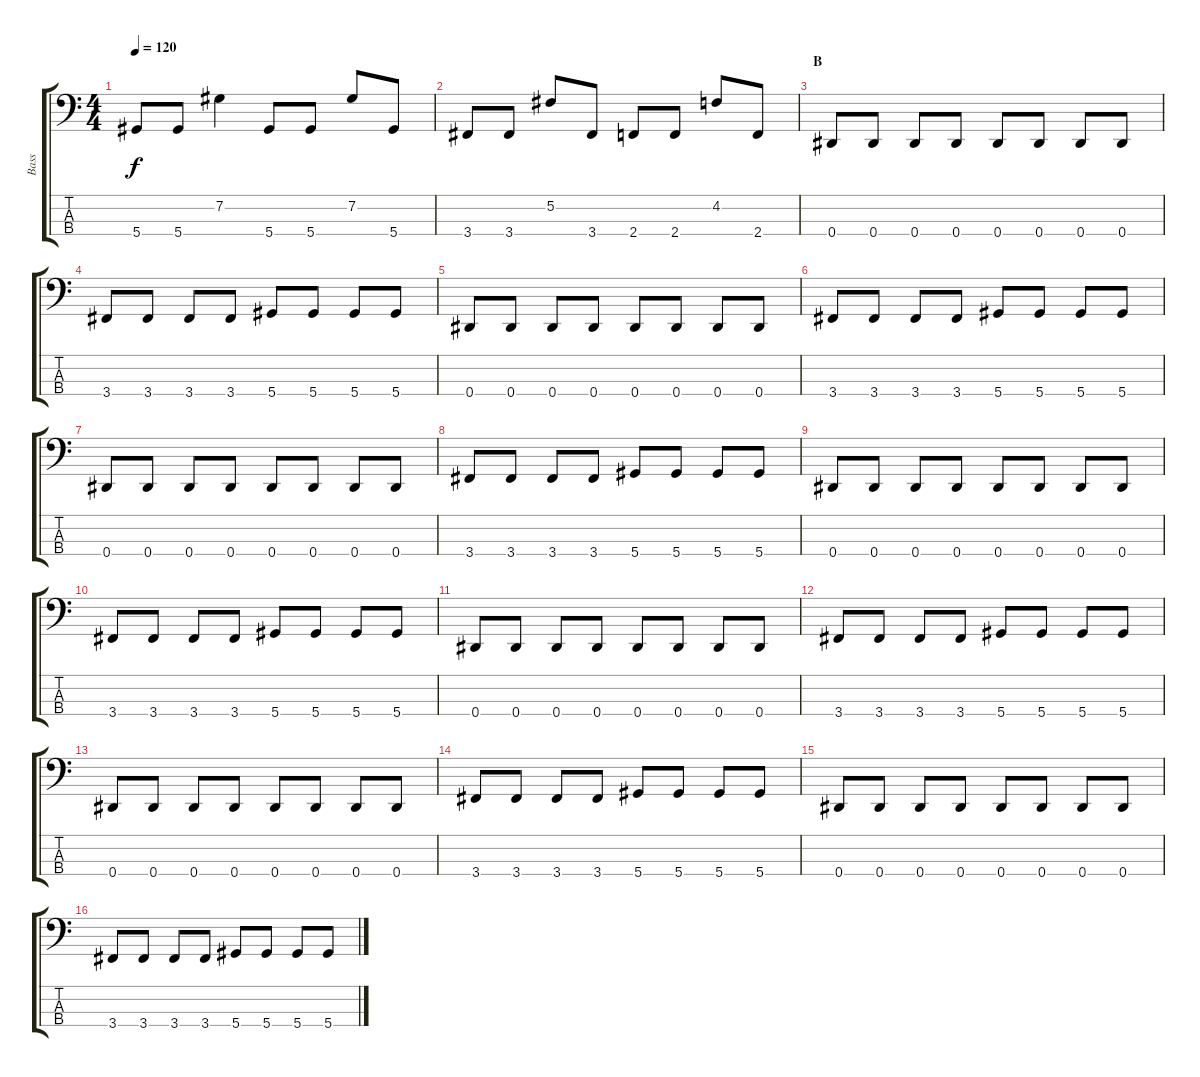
\track ("Bass" "Bass") {instrument electricbassfinger}
\staff {score tabs}
\tuning (Gb2 Db2 Ab1 Eb1) {hide}
\ts (4 4)
\tempo 120
\clef f4
\ks c
5.4.8{dy f} 5.4.8 7.2.4 5.4.8 5.4.8 7.2.8 5.4.8 |
3.4.8 3.4.8 5.2.8 3.4.8 2.4.8 2.4.8 4.2.8 2.4.8 |
\section ("" "B")
0.4.8 0.4.8 0.4.8 0.4.8 0.4.8 0.4.8 0.4.8 0.4.8 |
3.4.8 3.4.8 3.4.8 3.4.8 5.4.8 5.4.8 5.4.8 5.4.8 |
0.4.8 0.4.8 0.4.8 0.4.8 0.4.8 0.4.8 0.4.8 0.4.8 |
3.4.8 3.4.8 3.4.8 3.4.8 5.4.8 5.4.8 5.4.8 5.4.8 |
0.4.8 0.4.8 0.4.8 0.4.8 0.4.8 0.4.8 0.4.8 0.4.8 |
3.4.8 3.4.8 3.4.8 3.4.8 5.4.8 5.4.8 5.4.8 5.4.8 |
0.4.8 0.4.8 0.4.8 0.4.8 0.4.8 0.4.8 0.4.8 0.4.8 |
3.4.8 3.4.8 3.4.8 3.4.8 5.4.8 5.4.8 5.4.8 5.4.8 |
0.4.8 0.4.8 0.4.8 0.4.8 0.4.8 0.4.8 0.4.8 0.4.8 |
3.4.8 3.4.8 3.4.8 3.4.8 5.4.8 5.4.8 5.4.8 5.4.8 |
0.4.8 0.4.8 0.4.8 0.4.8 0.4.8 0.4.8 0.4.8 0.4.8 |
3.4.8 3.4.8 3.4.8 3.4.8 5.4.8 5.4.8 5.4.8 5.4.8 |
0.4.8 0.4.8 0.4.8 0.4.8 0.4.8 0.4.8 0.4.8 0.4.8 |
3.4.8 3.4.8 3.4.8 3.4.8 5.4.8 5.4.8 5.4.8 5.4.8
